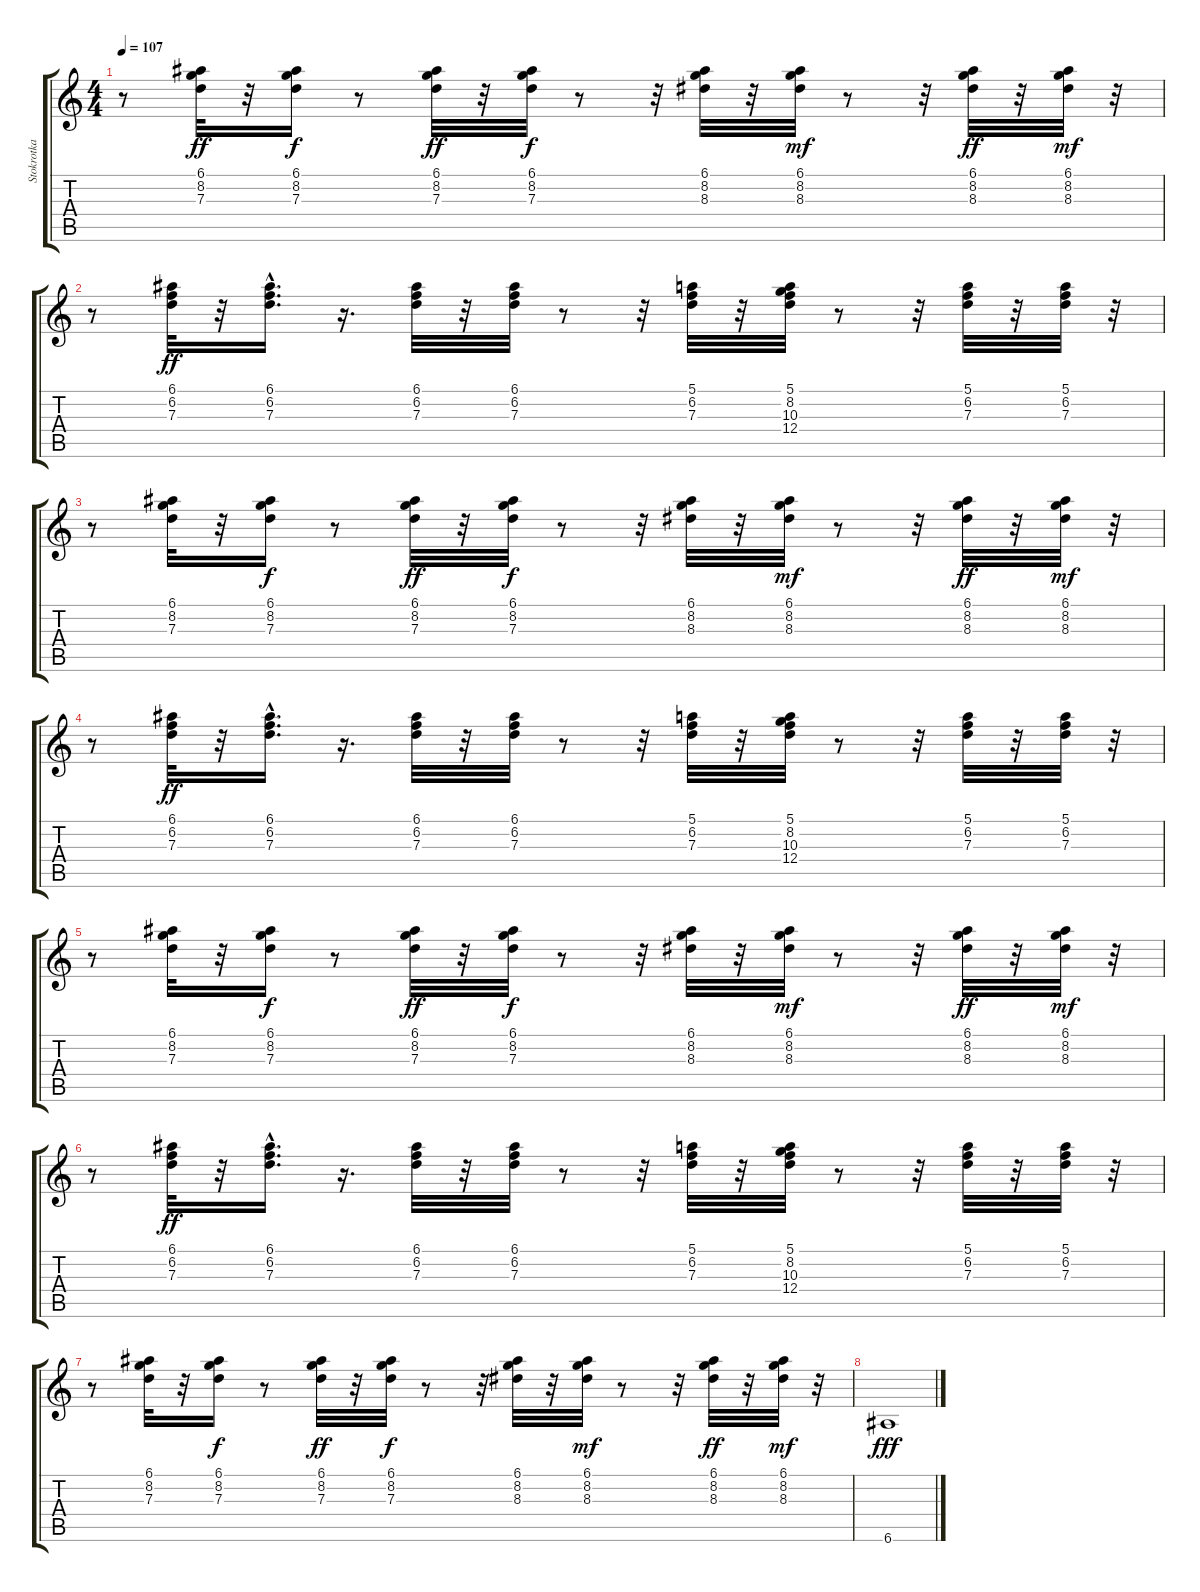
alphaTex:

\track ("Stokrotka" "Stokrotka") {instrument overdrivenguitar}
\staff {score tabs}
\tuning (E4 B3 G3 D3 A2 E2) {hide}
\ts (4 4)
\tempo 107
\clef g2
\ks c
r.8{dy ff} (6.1 8.2 7.3).32 r.32 (6.1 8.2 7.3).16{dy f} r.8 (6.1 8.2 7.3).32{dy ff} r.32 (6.1 8.2 7.3).32{dy f} r.8 r.32 (6.1 8.2 8.3).32 r.32 (6.1 8.2 8.3).32{dy mf} r.8 r.32 (6.1 8.2 8.3).32{dy ff} r.32 (6.1 8.2 8.3).32{dy mf} r.32 |
r.8 (6.1 6.2 7.3).32{dy ff} r.32 (6.1{hac} 6.2 7.3).16{d} r.16{d} (6.1 6.2 7.3).32 r.32 (6.1 6.2 7.3).32 r.8 r.32 (5.1 6.2 7.3).32 r.32 (5.1 8.2 10.3 12.4).32 r.8 r.32 (5.1 6.2 7.3).32 r.32 (5.1 6.2 7.3).32 r.32 |
r.8 (6.1 8.2 7.3).32 r.32 (6.1 8.2 7.3).16{dy f} r.8 (6.1 8.2 7.3).32{dy ff} r.32 (6.1 8.2 7.3).32{dy f} r.8 r.32 (6.1 8.2 8.3).32 r.32 (6.1 8.2 8.3).32{dy mf} r.8 r.32 (6.1 8.2 8.3).32{dy ff} r.32 (6.1 8.2 8.3).32{dy mf} r.32 |
r.8 (6.1 6.2 7.3).32{dy ff} r.32 (6.1{hac} 6.2 7.3).16{d} r.16{d} (6.1 6.2 7.3).32 r.32 (6.1 6.2 7.3).32 r.8 r.32 (5.1 6.2 7.3).32 r.32 (5.1 8.2 10.3 12.4).32 r.8 r.32 (5.1 6.2 7.3).32 r.32 (5.1 6.2 7.3).32 r.32 |
r.8 (6.1 8.2 7.3).32 r.32 (6.1 8.2 7.3).16{dy f} r.8 (6.1 8.2 7.3).32{dy ff} r.32 (6.1 8.2 7.3).32{dy f} r.8 r.32 (6.1 8.2 8.3).32 r.32 (6.1 8.2 8.3).32{dy mf} r.8 r.32 (6.1 8.2 8.3).32{dy ff} r.32 (6.1 8.2 8.3).32{dy mf} r.32 |
r.8 (6.1 6.2 7.3).32{dy ff} r.32 (6.1{hac} 6.2 7.3).16{d} r.16{d} (6.1 6.2 7.3).32 r.32 (6.1 6.2 7.3).32 r.8 r.32 (5.1 6.2 7.3).32 r.32 (5.1 8.2 10.3 12.4).32 r.8 r.32 (5.1 6.2 7.3).32 r.32 (5.1 6.2 7.3).32 r.32 |
r.8 (6.1 8.2 7.3).32 r.32 (6.1 8.2 7.3).16{dy f} r.8 (6.1 8.2 7.3).32{dy ff} r.32 (6.1 8.2 7.3).32{dy f} r.8 r.32 (6.1 8.2 8.3).32 r.32 (6.1 8.2 8.3).32{dy mf} r.8 r.32 (6.1 8.2 8.3).32{dy ff} r.32 (6.1 8.2 8.3).32{dy mf} r.32 |
6.6.1{dy fff}
